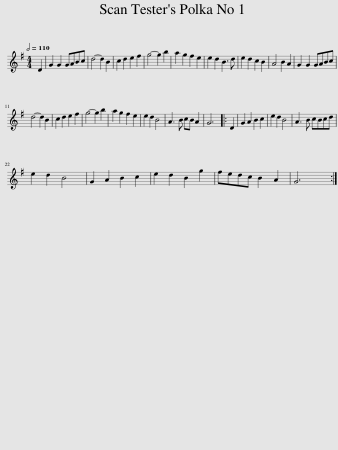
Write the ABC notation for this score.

X:1
L:1/8
Q:1/2=110
M:4/4
I:linebreak $
K:G
V:1 treble
V:1
 D2 | G2 G2 GABc | d4- d2 B2 | c2 d2 e2 f2 | g4- g2 b2 | %5
 a2 g2 f2 e2 | e2 d2 B3 d | e2 d2 c2 B2 | A4 B2 A2 | G2 G2 GABc |$ %10
 d4- d2 B2 | c2 d2 e2 f2 | g4- g2 b2 | a2 g2 f2 e2 | e2 d2 B4 | %15
 A3 B cB A2 | G6 |: D2 | G2 A2 B2 c2 | e2 d2 B4 | %20
 A3 B cBcd |$ e2 d2 B4 | G2 A2 B2 c2 | e2 d2 B2 g2 | fedc B2 A2 | %25
 G6 :| %26
